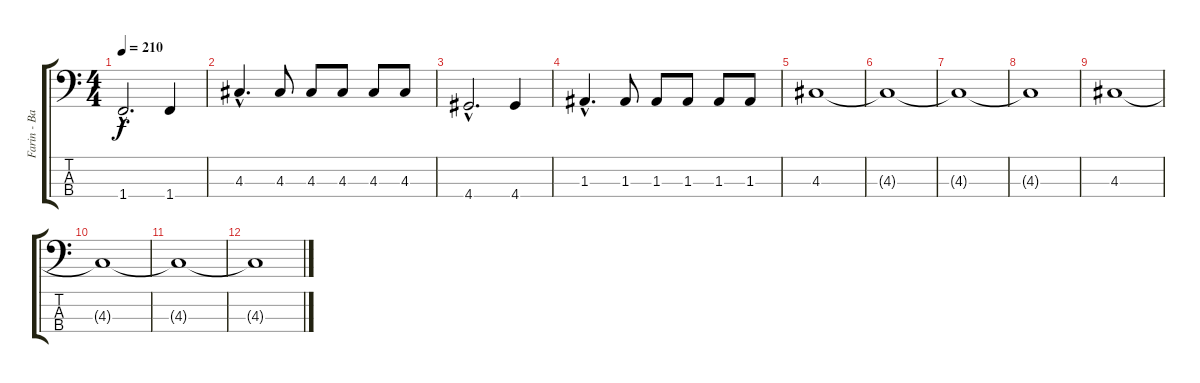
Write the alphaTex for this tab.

\track ("Farin - Bass" "Farin - Ba") {instrument electricbasspick}
\staff {score tabs}
\tuning (G2 D2 A1 E1) {hide}
\ts (4 4)
\tempo 210
\clef f4
\ks c
1.4{hac}.2{d dy f} 1.4.4 |
4.3{hac}.4{d} 4.3.8 4.3.8 4.3.8 4.3.8 4.3.8 |
4.4{hac}.2{d} 4.4.4 |
1.3{hac}.4{d} 1.3.8 1.3.8 1.3.8 1.3.8 1.3.8 |
4.3.1 |
4.3{t}.1 |
4.3{t}.1 |
4.3{t}.1 |
4.3.1 |
4.3{t}.1 |
4.3{t}.1 |
4.3{t}.1
